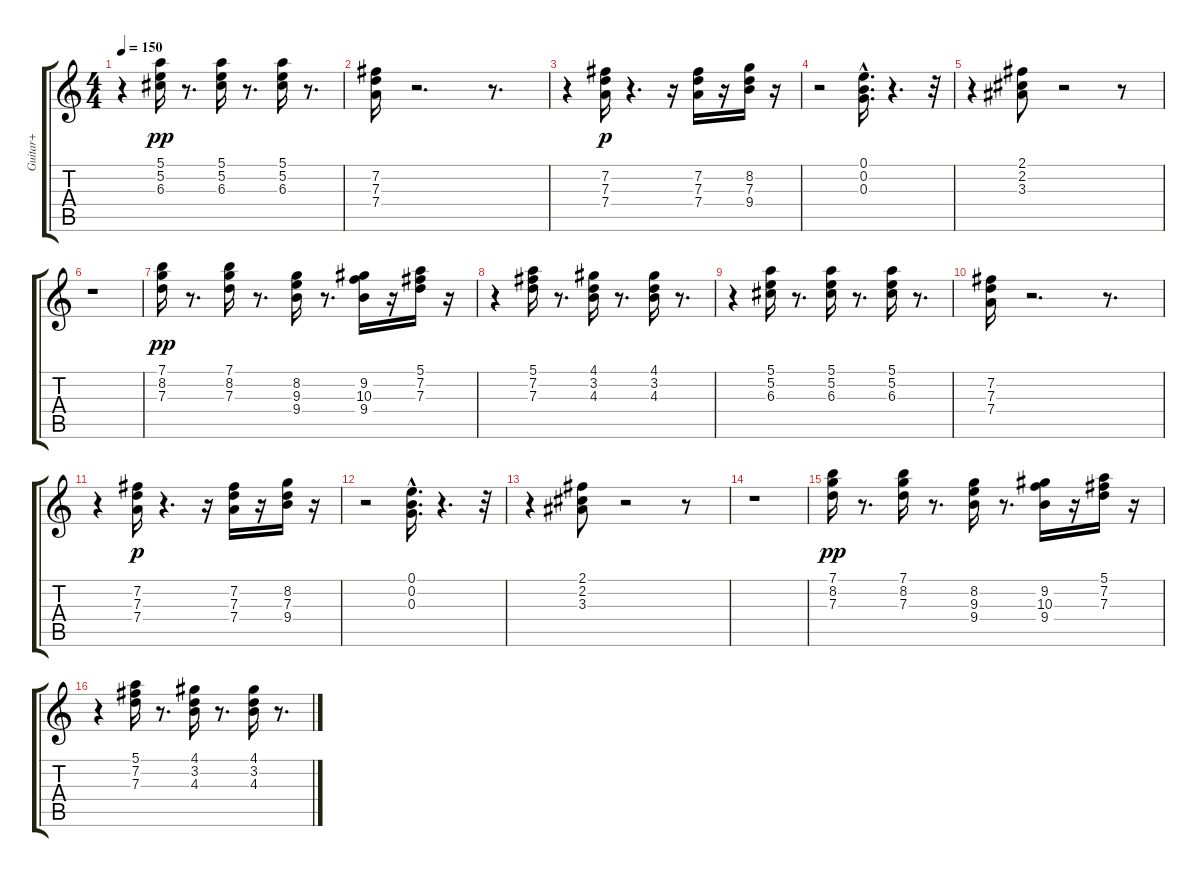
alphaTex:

\track ("Guitar+" "Guitar+") {instrument acousticguitarsteel}
\staff {score tabs}
\tuning (E4 B3 G3 D3 A2 E2) {hide}
\ts (4 4)
\tempo 150
\clef g2
\ks c
r.4{dy pp} (5.1 5.2 6.3).16 r.8{d} (5.1 5.2 6.3).16 r.8{d} (5.1 5.2 6.3).16 r.8{d} |
(7.2 7.3 7.4).16 r.2{d} r.8{d} |
r.4 (7.2 7.3 7.4).16{dy p} r.4{d} r.16 (7.2 7.3 7.4).16 r.16 (8.2 7.3 9.4).16 r.16 |
r.2 (0.1{hac} 0.2{hac} 0.3).16{d} r.4{d} r.32 |
r.4 (2.1 2.2 3.3).8 r.2 r.8 |
r.1 |
(7.1 8.2 7.3).16{dy pp} r.8{d} (7.1 8.2 7.3).16 r.8{d} (8.2 9.3 9.4).16 r.8{d} (9.2 10.3 9.4).16 r.16 (5.1 7.2 7.3).16 r.16 |
r.4 (5.1 7.2 7.3).16 r.8{d} (4.1 3.2 4.3).16 r.8{d} (4.1 3.2 4.3).16 r.8{d} |
r.4 (5.1 5.2 6.3).16 r.8{d} (5.1 5.2 6.3).16 r.8{d} (5.1 5.2 6.3).16 r.8{d} |
(7.2 7.3 7.4).16 r.2{d} r.8{d} |
r.4 (7.2 7.3 7.4).16{dy p} r.4{d} r.16 (7.2 7.3 7.4).16 r.16 (8.2 7.3 9.4).16 r.16 |
r.2 (0.1{hac} 0.2{hac} 0.3).16{d} r.4{d} r.32 |
r.4 (2.1 2.2 3.3).8 r.2 r.8 |
r.1 |
(7.1 8.2 7.3).16{dy pp} r.8{d} (7.1 8.2 7.3).16 r.8{d} (8.2 9.3 9.4).16 r.8{d} (9.2 10.3 9.4).16 r.16 (5.1 7.2 7.3).16 r.16 |
r.4 (5.1 7.2 7.3).16 r.8{d} (4.1 3.2 4.3).16 r.8{d} (4.1 3.2 4.3).16 r.8{d}
